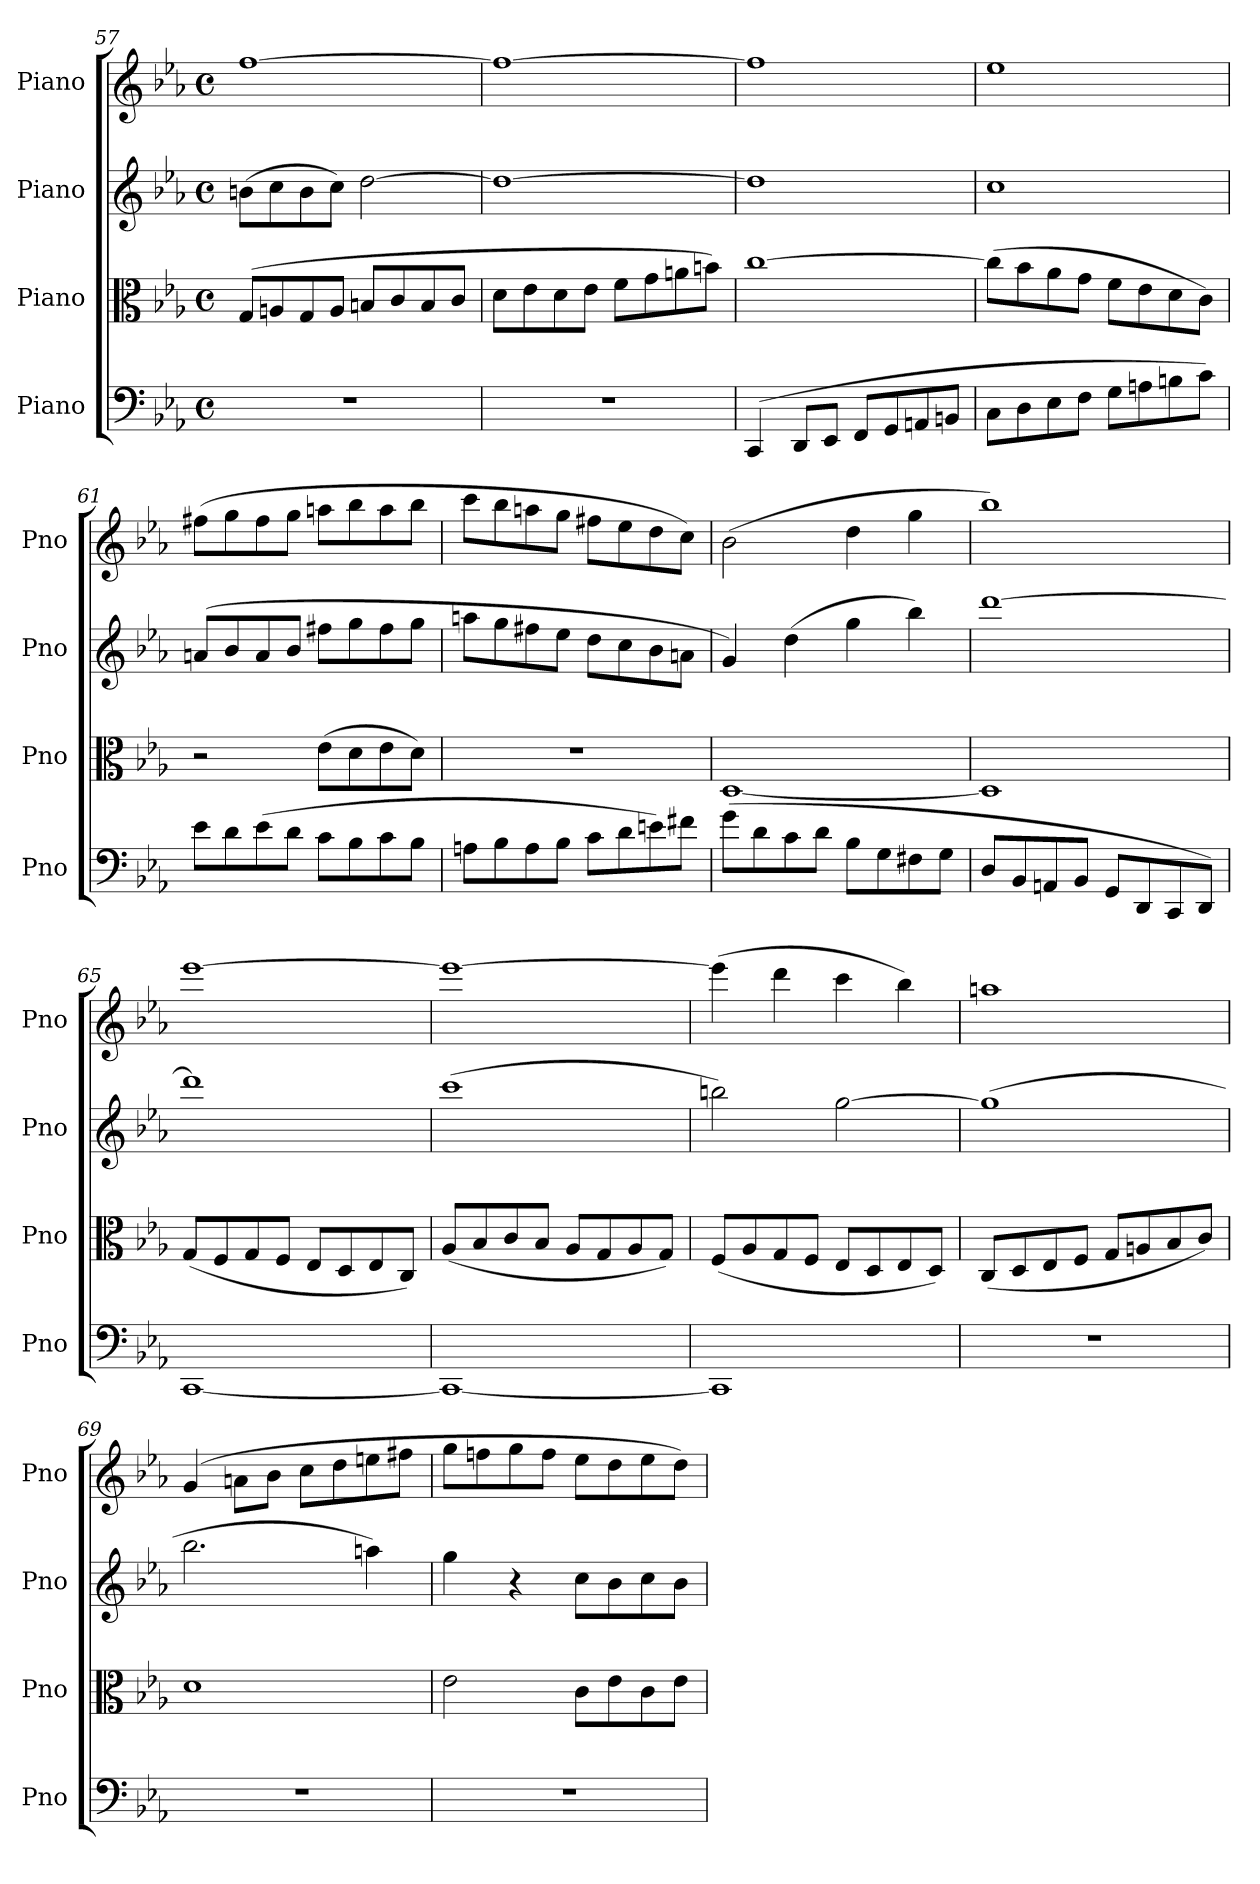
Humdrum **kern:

**kern	**kern	**kern	**kern
*part4	*part3	*part2	*part1
*staff4	*staff3	*staff2	*staff1
*I"Piano	*I"Piano	*I"Piano	*I"Piano
*I'Pno	*I'Pno	*I'Pno	*I'Pno
*clefF4	*clefC3	*clefG2	*clefG2
*k[b-e-a-]	*k[b-e-a-]	*k[b-e-a-]	*k[b-e-a-]
*M4/4	*M4/4	*M4/4	*M4/4
*met(c)	*met(c)	*met(c)	*met(c)
=57	=57	=57	=57
1r	(8G/L	(8bn\L	[1ff
.	8An/	8cc\	.
.	8G/	8b\	.
.	8A/J	8cc\J)	.
.	8Bn/L	[2dd\	.
.	8c/	.	.
.	8B/	.	.
.	8c/J	.	.
=58	=58	=58	=58
1r	8d\L	1dd_	1ff_
.	8e-\	.	.
.	8d\	.	.
.	8e-\J	.	.
.	8f\L	.	.
.	8g\	.	.
.	8an\	.	.
.	8bn\J)	.	.
!!LO:LB:g=z
=59	=59	=59	=59
(4CC/	[1cc	1dd]	1ff]
8DD/L	.	.	.
8EE-/J	.	.	.
8FF/L	.	.	.
8GG/	.	.	.
8AAn/	.	.	.
8BBn/J	.	.	.
=60	=60	=60	=60
8C\L	(8cc\L]	1cc	1ee-
8D\	8b-\	.	.
8E-\	8a-\	.	.
8F\J	8g\J	.	.
8G\L	8f\L	.	.
8An\	8e-\	.	.
8Bn\	8d\	.	.
8c\J)	8c\J)	.	.
=61	=61	=61	=61
8e-\L	2r	(8an/L	(8ff#X\L
8d\	.	8b-/	8gg\
(8e-\	.	8a/	8ff#\
8d\J	.	8b-/J	8gg\J
8c\L	(8e-\L	8ff#X\L	8aan\L
8B-\	8d\	8gg\	8bb-\
8c\	8e-\	8ff#\	8aa\
8B-\J	8d\J)	8gg\J	8bb-\J
=62	=62	=62	=62
8An\L	1r	8aan\L	8ccc\L
8B-\	.	8gg\	8bb-\
8A\	.	8ff#X\	8aan\
8B-\J	.	8ee-\J	8gg\J
8c\L	.	8dd\L	8ff#X\L
8d\	.	8cc\	8ee-\
8en\)	.	8b-\	8dd\
8f#X\J	.	8an\J	8cc\J)
=63	=63	=63	=63
(8g\L	[1D	4g/)	(2b-\
8d\	.	.	.
8c\	.	(4dd\	.
8d\J	.	.	.
8B-\L	.	4gg\	4dd\
8G\	.	.	.
8F#X\	.	4bb-\)	4gg\
8G\J	.	.	.
=64	=64	=64	=64
8D/L	1D]	[1ddd	1bb-)
8BB-/	.	.	.
8AAn/	.	.	.
8BB-/J	.	.	.
8GG/L	.	.	.
8DD/	.	.	.
8CC/	.	.	.
8DD/J)	.	.	.
!!LO:LB:g=z
=65	=65	=65	=65
[1CC	(8G/L	1ddd]	[1eee-
.	8F/	.	.
.	8G/	.	.
.	8F/J	.	.
.	8E-/L	.	.
.	8D/	.	.
.	8E-/	.	.
.	8C/J)	.	.
=66	=66	=66	=66
1CC_	(8A-/L	(1ccc	1eee-_
.	8B-/	.	.
.	8c/	.	.
.	8B-/J	.	.
.	8A-/L	.	.
.	8G/	.	.
.	8A-/	.	.
.	8G/J)	.	.
=67	=67	=67	=67
1CC]	(8F/L	2bbn\)	(4eee-\]
.	8A-/	.	.
.	8G/	.	4ddd\
.	8F/J	.	.
.	8E-/L	[2gg\	4ccc\
.	8D/	.	.
.	8E-/	.	4bb-\)
.	8D/J)	.	.
=68	=68	=68	=68
1r	(8C/L	(1gg]	1aan
.	8D/	.	.
.	8E-/	.	.
.	8F/J	.	.
.	8G/L	.	.
.	8An/	.	.
.	8B-/	.	.
.	8c/J)	.	.
=69	=69	=69	=69
1r	1d	2.bb-\	(4g/
.	.	.	8an\L
.	.	.	8b-\J
.	.	.	8cc\L
.	.	.	8dd\
.	.	4aan\)	8een\
.	.	.	8ff#X\J
=70	=70	=70	=70
1r	2e-\	4gg\	8gg\L
.	.	.	8ffn\
.	.	4r	8gg\
.	.	.	8ff\J
.	8c\L	8cc\L	8ee-\L
.	8e-\	8b-\	8dd\
.	8c\	8cc\	8ee-\
.	8e-\J	8b-\J	8dd\J)
=	=	=	=
*-	*-	*-	*-
